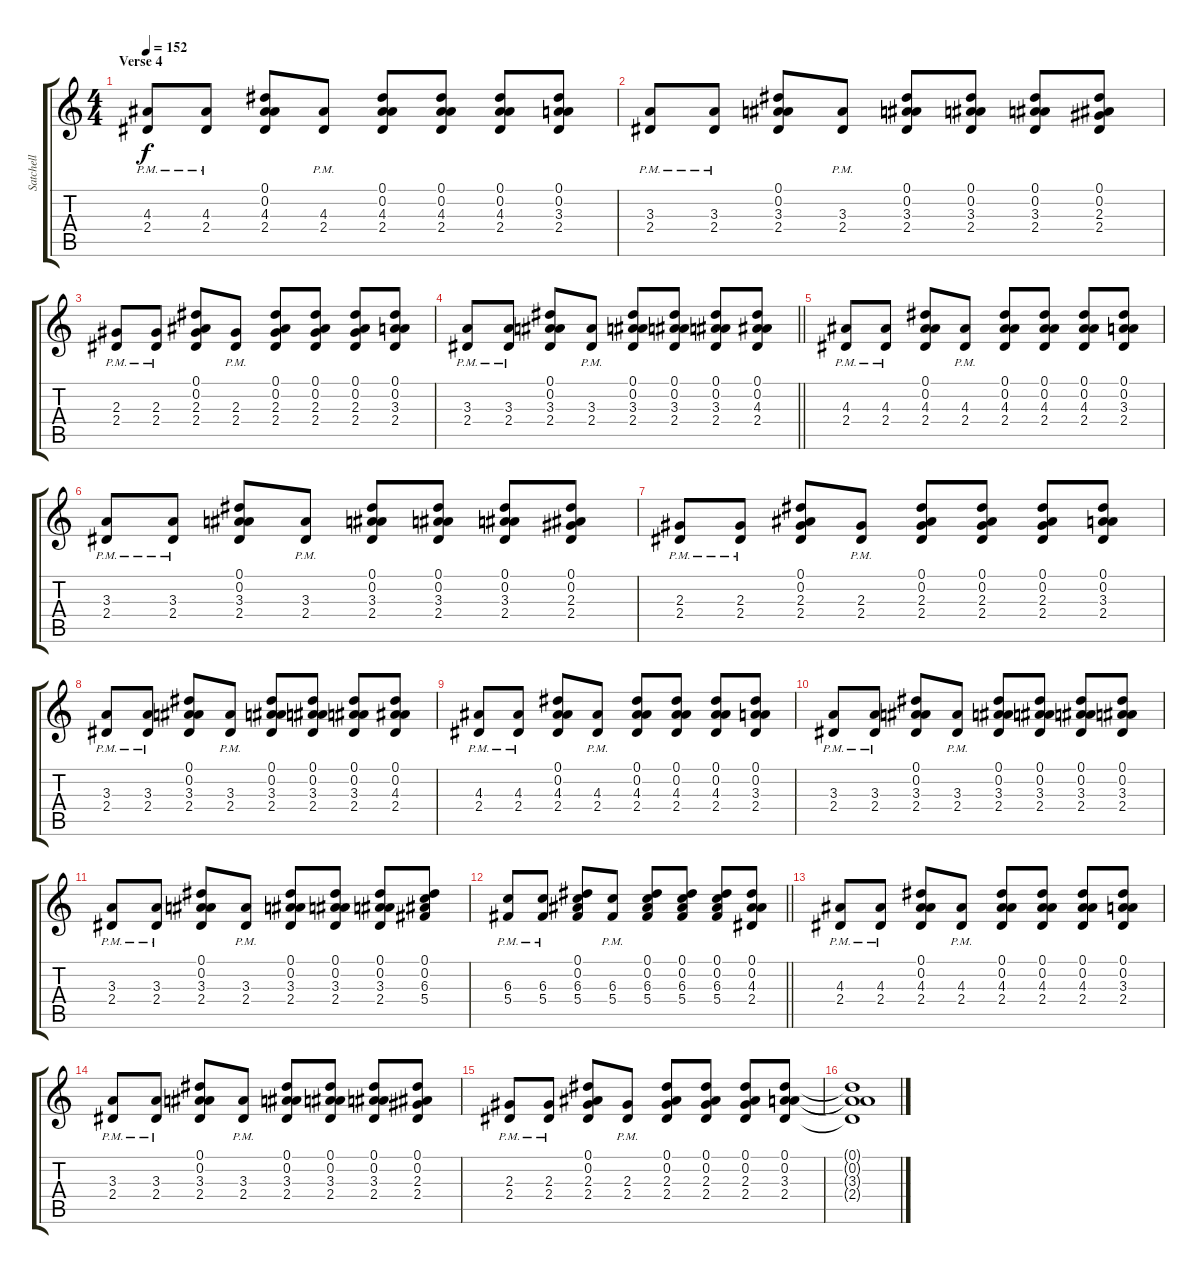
\track ("Satchell" "Satchell") {instrument distortionguitar}
\staff {score tabs}
\tuning (Eb4 Bb3 Gb3 Db3 Ab2 Eb2) {hide}
\ts (4 4)
\section ("" "Verse 4")
\tempo 152
\clef g2
\ks c
(4.3{pm} 2.4{pm}).8{dy f} (4.3{pm} 2.4{pm}).8 (0.1 0.2 4.3 2.4).8 (4.3{pm} 2.4{pm}).8 (0.1 0.2 4.3 2.4).8 (0.1 0.2 4.3 2.4).8 (0.1 0.2 4.3 2.4).8 (0.1 0.2 3.3 2.4).8 |
(3.3{pm} 2.4{pm}).8 (3.3{pm} 2.4{pm}).8 (0.1 0.2 3.3 2.4).8 (3.3{pm} 2.4{pm}).8 (0.1 0.2 3.3 2.4).8 (0.1 0.2 3.3 2.4).8 (0.1 0.2 3.3 2.4).8 (0.1 0.2 2.3 2.4).8 |
(2.3{pm} 2.4{pm}).8 (2.3{pm} 2.4{pm}).8 (0.1 0.2 2.3 2.4).8 (2.3{pm} 2.4{pm}).8 (0.1 0.2 2.3 2.4).8 (0.1 0.2 2.3 2.4).8 (0.1 0.2 2.3 2.4).8 (0.1 0.2 3.3 2.4).8 |
\barLineRight lightlight
(3.3{pm} 2.4{pm}).8 (3.3{pm} 2.4{pm}).8 (0.1 0.2 3.3 2.4).8 (3.3{pm} 2.4{pm}).8 (0.1 0.2 3.3 2.4).8 (0.1 0.2 3.3 2.4).8 (0.1 0.2 3.3 2.4).8 (0.1 0.2 4.3 2.4).8 |
(4.3{pm} 2.4{pm}).8 (4.3{pm} 2.4{pm}).8 (0.1 0.2 4.3 2.4).8 (4.3{pm} 2.4{pm}).8 (0.1 0.2 4.3 2.4).8 (0.1 0.2 4.3 2.4).8 (0.1 0.2 4.3 2.4).8 (0.1 0.2 3.3 2.4).8 |
(3.3{pm} 2.4{pm}).8 (3.3{pm} 2.4{pm}).8 (0.1 0.2 3.3 2.4).8 (3.3{pm} 2.4{pm}).8 (0.1 0.2 3.3 2.4).8 (0.1 0.2 3.3 2.4).8 (0.1 0.2 3.3 2.4).8 (0.1 0.2 2.3 2.4).8 |
(2.3{pm} 2.4{pm}).8 (2.3{pm} 2.4{pm}).8 (0.1 0.2 2.3 2.4).8 (2.3{pm} 2.4{pm}).8 (0.1 0.2 2.3 2.4).8 (0.1 0.2 2.3 2.4).8 (0.1 0.2 2.3 2.4).8 (0.1 0.2 3.3 2.4).8 |
(3.3{pm} 2.4{pm}).8 (3.3{pm} 2.4{pm}).8 (0.1 0.2 3.3 2.4).8 (3.3{pm} 2.4{pm}).8 (0.1 0.2 3.3 2.4).8 (0.1 0.2 3.3 2.4).8 (0.1 0.2 3.3 2.4).8 (0.1 0.2 4.3 2.4).8 |
(4.3{pm} 2.4{pm}).8 (4.3{pm} 2.4{pm}).8 (0.1 0.2 4.3 2.4).8 (4.3{pm} 2.4{pm}).8 (0.1 0.2 4.3 2.4).8 (0.1 0.2 4.3 2.4).8 (0.1 0.2 4.3 2.4).8 (0.1 0.2 3.3 2.4).8 |
(3.3{pm} 2.4{pm}).8 (3.3{pm} 2.4{pm}).8 (0.1 0.2 3.3 2.4).8 (3.3{pm} 2.4{pm}).8 (0.1 0.2 3.3 2.4).8 (0.1 0.2 3.3 2.4).8 (0.1 0.2 3.3 2.4).8 (0.1 0.2 3.3 2.4).8 |
(3.3{pm} 2.4{pm}).8 (3.3{pm} 2.4{pm}).8 (0.1 0.2 3.3 2.4).8 (3.3{pm} 2.4{pm}).8 (0.1 0.2 3.3 2.4).8 (0.1 0.2 3.3 2.4).8 (0.1 0.2 3.3 2.4).8 (0.1 0.2 6.3 5.4).8 |
\barLineRight lightlight
(6.3{pm} 5.4{pm}).8 (6.3{pm} 5.4{pm}).8 (0.1 0.2 6.3 5.4).8 (6.3{pm} 5.4{pm}).8 (0.1 0.2 6.3 5.4).8 (0.1 0.2 6.3 5.4).8 (0.1 0.2 6.3 5.4).8 (0.1 0.2 4.3 2.4).8 |
(4.3{pm} 2.4{pm}).8 (4.3{pm} 2.4{pm}).8 (0.1 0.2 4.3 2.4).8 (4.3{pm} 2.4{pm}).8 (0.1 0.2 4.3 2.4).8 (0.1 0.2 4.3 2.4).8 (0.1 0.2 4.3 2.4).8 (0.1 0.2 3.3 2.4).8 |
(3.3{pm} 2.4{pm}).8 (3.3{pm} 2.4{pm}).8 (0.1 0.2 3.3 2.4).8 (3.3{pm} 2.4{pm}).8 (0.1 0.2 3.3 2.4).8 (0.1 0.2 3.3 2.4).8 (0.1 0.2 3.3 2.4).8 (0.1 0.2 2.3 2.4).8 |
(2.3{pm} 2.4{pm}).8 (2.3{pm} 2.4{pm}).8 (0.1 0.2 2.3 2.4).8 (2.3{pm} 2.4{pm}).8 (0.1 0.2 2.3 2.4).8 (0.1 0.2 2.3 2.4).8 (0.1 0.2 2.3 2.4).8 (0.1 0.2 3.3 2.4).8 |
(0.1{t} 0.2{t} 3.3{t} 2.4{t}).1
